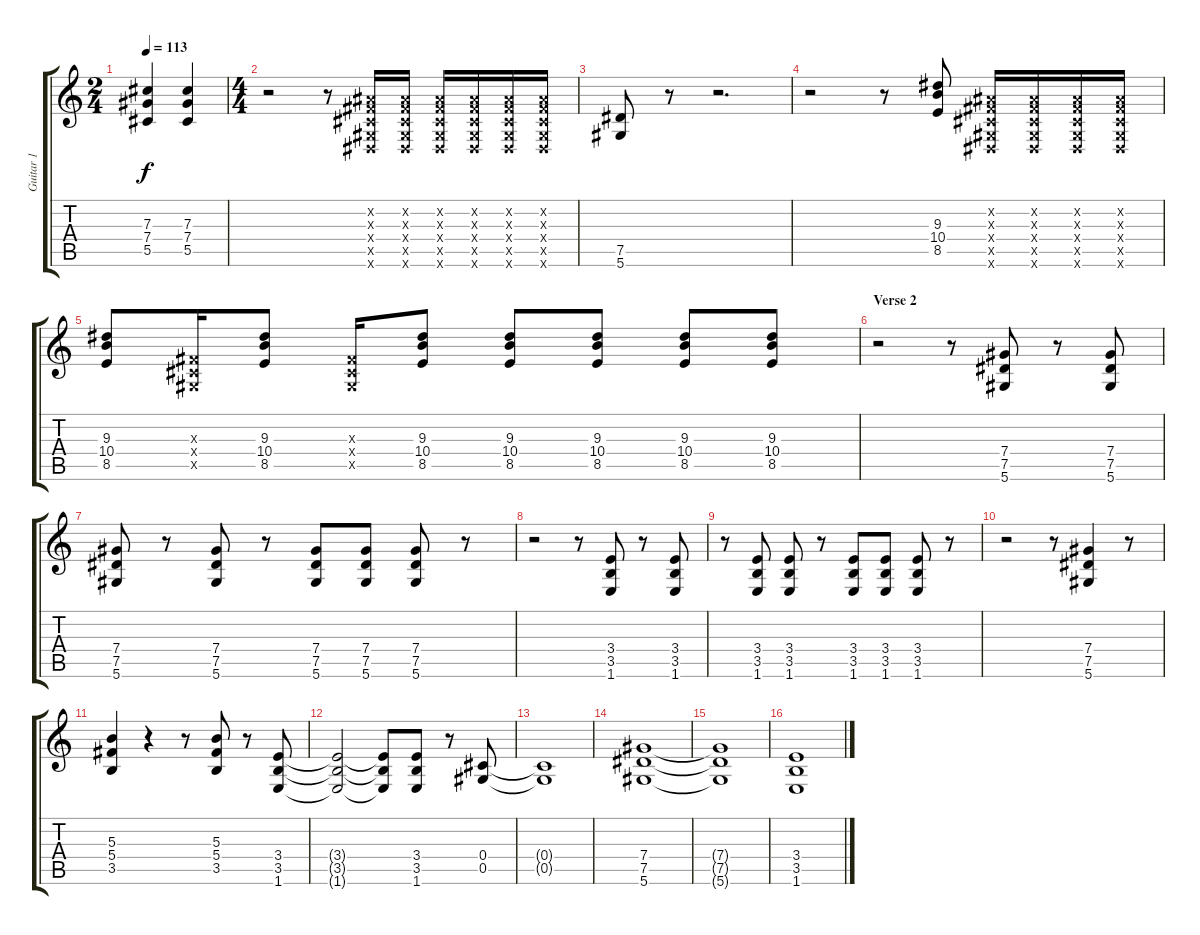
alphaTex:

\track ("Guitar 1" "Guitar 1") {instrument acousticguitarsteel}
\staff {score tabs}
\tuning (Eb4 Bb3 Gb3 Db3 Ab2 Eb2) {hide}
\ts (2 4)
\tempo 113
\clef g2
\ks c
(7.3 7.4 5.5).4{dy f} (7.3 7.4 5.5).4 |
\ts (4 4)
r.2 r.8 (0.2{x} 0.3{x} 0.4{x} 0.5{x} 0.6{x}).16{volume 12 balance 4 instrument distortionguitar} (0.2{x} 0.3{x} 0.4{x} 0.5{x} 0.6{x}).16 (0.2{x} 0.3{x} 0.4{x} 0.5{x} 0.6{x}).16 (0.2{x} 0.3{x} 0.4{x} 0.5{x} 0.6{x}).16 (0.2{x} 0.3{x} 0.4{x} 0.5{x} 0.6{x}).16 (0.2{x} 0.3{x} 0.4{x} 0.5{x} 0.6{x}).16 |
(7.5 5.6).8 r.8 r.2{d} |
r.2 r.8 (9.3 10.4 8.5).8{volume 12 balance 4 instrument distortionguitar} (0.2{x} 0.3{x} 0.4{x} 0.5{x} 0.6{x}).16 (0.2{x} 0.3{x} 0.4{x} 0.5{x} 0.6{x}).16 (0.2{x} 0.3{x} 0.4{x} 0.5{x} 0.6{x}).16 (0.2{x} 0.3{x} 0.4{x} 0.5{x} 0.6{x}).16 |
(9.3 10.4 8.5).8{volume 12 balance 4 instrument distortionguitar} (0.3{x} 0.4{x} 0.5{x}).16 (9.3 10.4 8.5).8 (0.3{x} 0.4{x} 0.5{x}).16 (9.3 10.4 8.5).8 (9.3 10.4 8.5).8 (9.3 10.4 8.5).8 (9.3 10.4 8.5).8 (9.3 10.4 8.5).8 |
\section ("" "Verse 2")
r.2{volume 8 instrument distortionguitar} r.8 (7.4 7.5 5.6).8 r.8 (7.4 7.5 5.6).8 |
(7.4 7.5 5.6).8 r.8 (7.4 7.5 5.6).8 r.8 (7.4 7.5 5.6).8 (7.4 7.5 5.6).8 (7.4 7.5 5.6).8 r.8 |
r.2{volume 8 instrument distortionguitar} r.8 (3.4 3.5 1.6).8 r.8 (3.4 3.5 1.6).8 |
r.8 (3.4 3.5 1.6).8 (3.4 3.5 1.6).8 r.8 (3.4 3.5 1.6).8 (3.4 3.5 1.6).8 (3.4 3.5 1.6).8 r.8 |
r.2{volume 8 instrument distortionguitar} r.8 (7.4 7.5 5.6).4 r.8 |
(5.3 5.4 3.5).4 r.4 r.8 (5.3 5.4 3.5).8 r.8 (3.4 3.5 1.6).8 |
(3.4{t} 3.5{t} 1.6{t}).2 (3.4{t} 3.5{t} 1.6{t}).8 (3.4 3.5 1.6).8 r.8 (0.4 0.5).8 |
(0.4{t} 0.5{t}).1 |
(7.4 7.5 5.6).1{volume 11 instrument distortionguitar} |
(7.4{t} 7.5{t} 5.6{t}).1 |
(3.4 3.5 1.6).1{volume 11 instrument distortionguitar}
